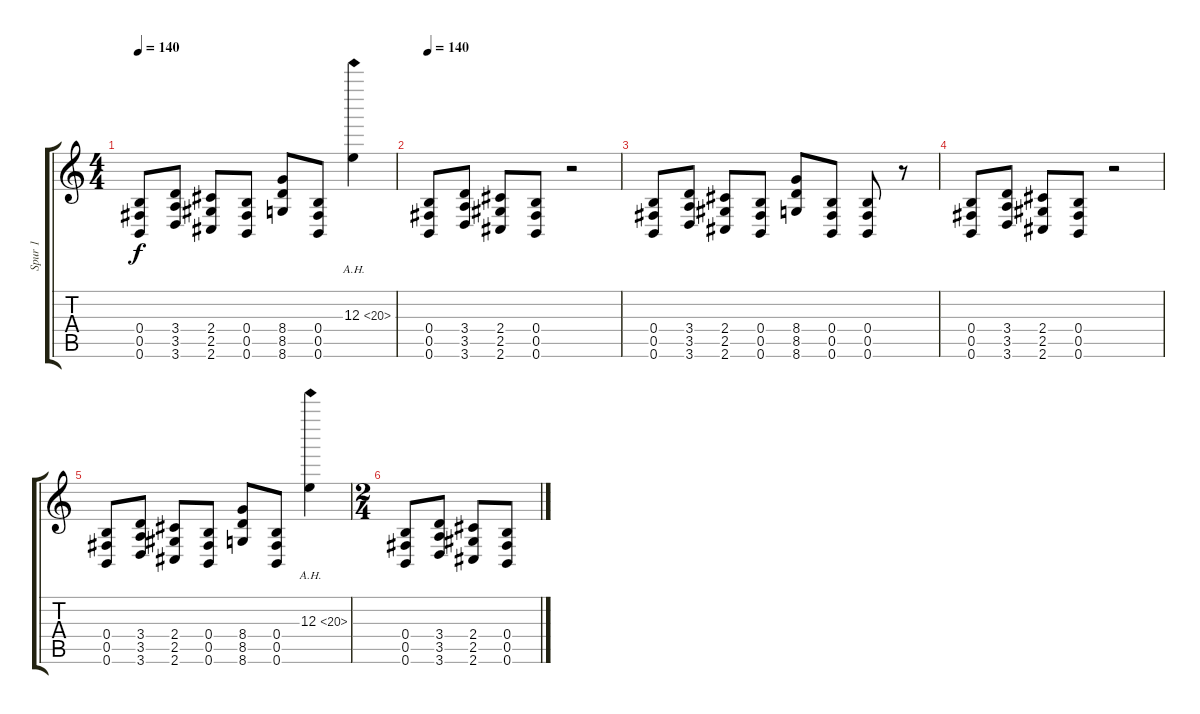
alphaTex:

\track ("Spur 1" "Spur 1") {instrument distortionguitar}
\staff {score tabs}
\tuning (Db4 Ab3 E3 B2 Gb2 B1) {hide}
\ts (4 4)
\tempo 140
\clef g2
\ks c
(0.4 0.5 0.6).8{dy f} (3.4 3.5 3.6).8 (2.4 2.5 2.6).8 (0.4 0.5 0.6).8 (8.4 8.5 8.6).8 (0.4 0.5 0.6).8 12.3{ah 8}.4 |
\tempo 140
(0.4 0.5 0.6).8 (3.4 3.5 3.6).8 (2.4 2.5 2.6).8 (0.4 0.5 0.6).8 r.2 |
(0.4 0.5 0.6).8 (3.4 3.5 3.6).8 (2.4 2.5 2.6).8 (0.4 0.5 0.6).8 (8.4 8.5 8.6).8 (0.4 0.5 0.6).8 (0.4 0.5 0.6).8 r.8 |
(0.4 0.5 0.6).8 (3.4 3.5 3.6).8 (2.4 2.5 2.6).8 (0.4 0.5 0.6).8 r.2 |
(0.4 0.5 0.6).8 (3.4 3.5 3.6).8 (2.4 2.5 2.6).8 (0.4 0.5 0.6).8 (8.4 8.5 8.6).8 (0.4 0.5 0.6).8 12.3{ah 8}.4 |
\ts (2 4)
(0.4 0.5 0.6).8 (3.4 3.5 3.6).8 (2.4 2.5 2.6).8 (0.4 0.5 0.6).8
